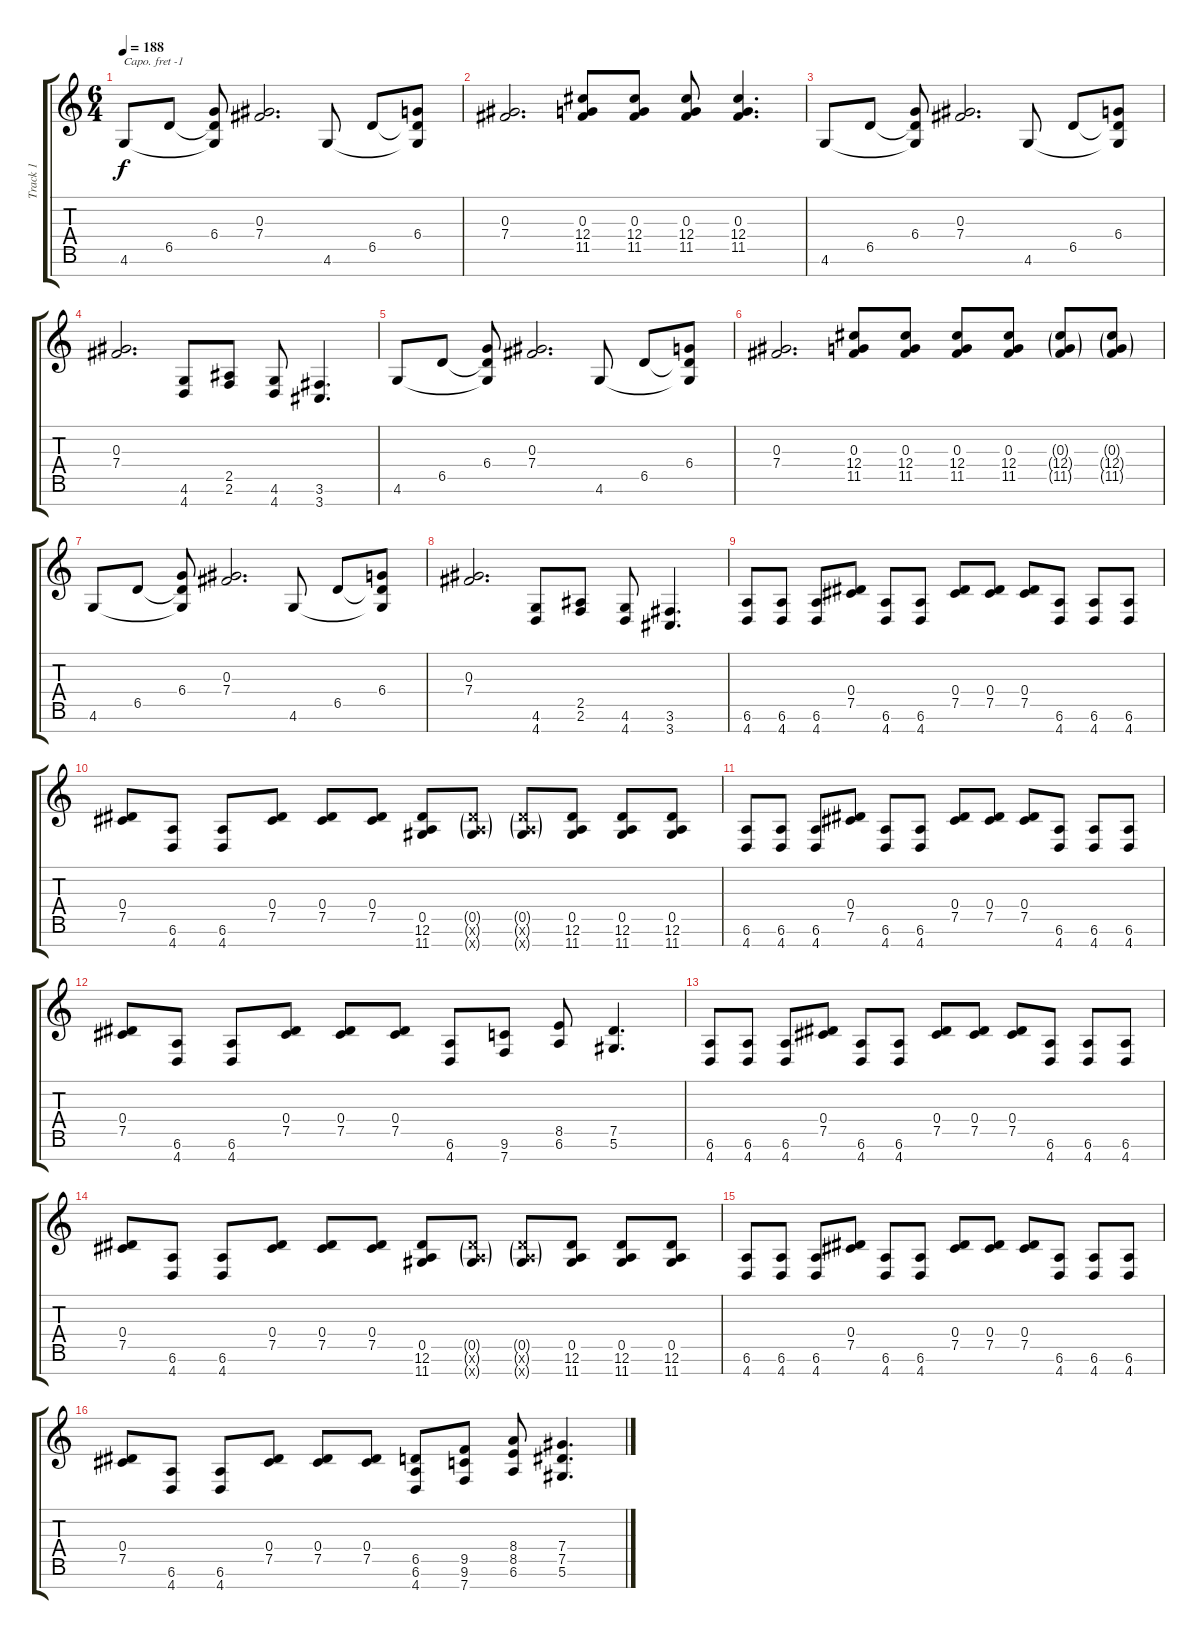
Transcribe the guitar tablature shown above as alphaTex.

\track ("Track 1" "Track 1") {instrument distortionguitar}
\staff {score tabs}
\capo -1
\tuning (E4 B3 G3 D3 A2 E2 B1) {hide}
\ts (6 4)
\tempo 188
\clef g2
\ks c
4.6.8{dy f} 6.5.8 (6.4 6.5{t} 4.6{t}).8 (0.3 7.4).2{d} 4.6.8 6.5.8 (6.4 6.5{t} 4.6{t}).8 |
(0.3 7.4).2{d} (0.3 12.4 11.5).8 (0.3 12.4 11.5).8 (0.3 12.4 11.5).8 (0.3 12.4 11.5).4{d} |
4.6.8 6.5.8 (6.4 6.5{t} 4.6{t}).8 (0.3 7.4).2{d} 4.6.8 6.5.8 (6.4 6.5{t} 4.6{t}).8 |
(0.3 7.4).2{d} (4.6 4.7).8 (2.5 2.6).8 (4.6 4.7).8 (3.6 3.7).4{d} |
4.6.8 6.5.8 (6.4 6.5{t} 4.6{t}).8 (0.3 7.4).2{d} 4.6.8 6.5.8 (6.4 6.5{t} 4.6{t}).8 |
(0.3 7.4).2{d} (0.3 12.4 11.5).8 (0.3 12.4 11.5).8 (0.3 12.4 11.5).8 (0.3 12.4 11.5).8 (0.3{g} 12.4{g} 11.5{g}).8 (0.3{g} 12.4{g} 11.5{g}).8 |
4.6.8 6.5.8 (6.4 6.5{t} 4.6{t}).8 (0.3 7.4).2{d} 4.6.8 6.5.8 (6.4 6.5{t} 4.6{t}).8 |
(0.3 7.4).2{d} (4.6 4.7).8 (2.5 2.6).8 (4.6 4.7).8 (3.6 3.7).4{d} |
(6.6 4.7).8 (6.6 4.7).8 (6.6 4.7).8 (0.4 7.5).8 (6.6 4.7).8 (6.6 4.7).8 (0.4 7.5).8 (0.4 7.5).8 (0.4 7.5).8 (6.6 4.7).8 (6.6 4.7).8 (6.6 4.7).8 |
(0.4 7.5).8 (6.6 4.7).8 (6.6 4.7).8 (0.4 7.5).8 (0.4 7.5).8 (0.4 7.5).8 (0.5 12.6 11.7).8 (0.5{g} 12.6{g x} 11.7{g x}).8 (0.5{g} 12.6{g x} 11.7{g x}).8 (0.5 12.6 11.7).8 (0.5 12.6 11.7).8 (0.5 12.6 11.7).8 |
(6.6 4.7).8 (6.6 4.7).8 (6.6 4.7).8 (0.4 7.5).8 (6.6 4.7).8 (6.6 4.7).8 (0.4 7.5).8 (0.4 7.5).8 (0.4 7.5).8 (6.6 4.7).8 (6.6 4.7).8 (6.6 4.7).8 |
(0.4 7.5).8 (6.6 4.7).8 (6.6 4.7).8 (0.4 7.5).8 (0.4 7.5).8 (0.4 7.5).8 (6.6 4.7).8 (9.6 7.7).8 (8.5 6.6).8 (7.5 5.6).4{d} |
(6.6 4.7).8 (6.6 4.7).8 (6.6 4.7).8 (0.4 7.5).8 (6.6 4.7).8 (6.6 4.7).8 (0.4 7.5).8 (0.4 7.5).8 (0.4 7.5).8 (6.6 4.7).8 (6.6 4.7).8 (6.6 4.7).8 |
(0.4 7.5).8 (6.6 4.7).8 (6.6 4.7).8 (0.4 7.5).8 (0.4 7.5).8 (0.4 7.5).8 (0.5 12.6 11.7).8 (0.5{g} 12.6{g x} 11.7{g x}).8 (0.5{g} 12.6{g x} 11.7{g x}).8 (0.5 12.6 11.7).8 (0.5 12.6 11.7).8 (0.5 12.6 11.7).8 |
(6.6 4.7).8 (6.6 4.7).8 (6.6 4.7).8 (0.4 7.5).8 (6.6 4.7).8 (6.6 4.7).8 (0.4 7.5).8 (0.4 7.5).8 (0.4 7.5).8 (6.6 4.7).8 (6.6 4.7).8 (6.6 4.7).8 |
(0.4 7.5).8 (6.6 4.7).8 (6.6 4.7).8 (0.4 7.5).8 (0.4 7.5).8 (0.4 7.5).8 (6.5 6.6 4.7).8 (9.5 9.6 7.7).8 (8.4 8.5 6.6).8 (7.4 7.5 5.6).4{d}
